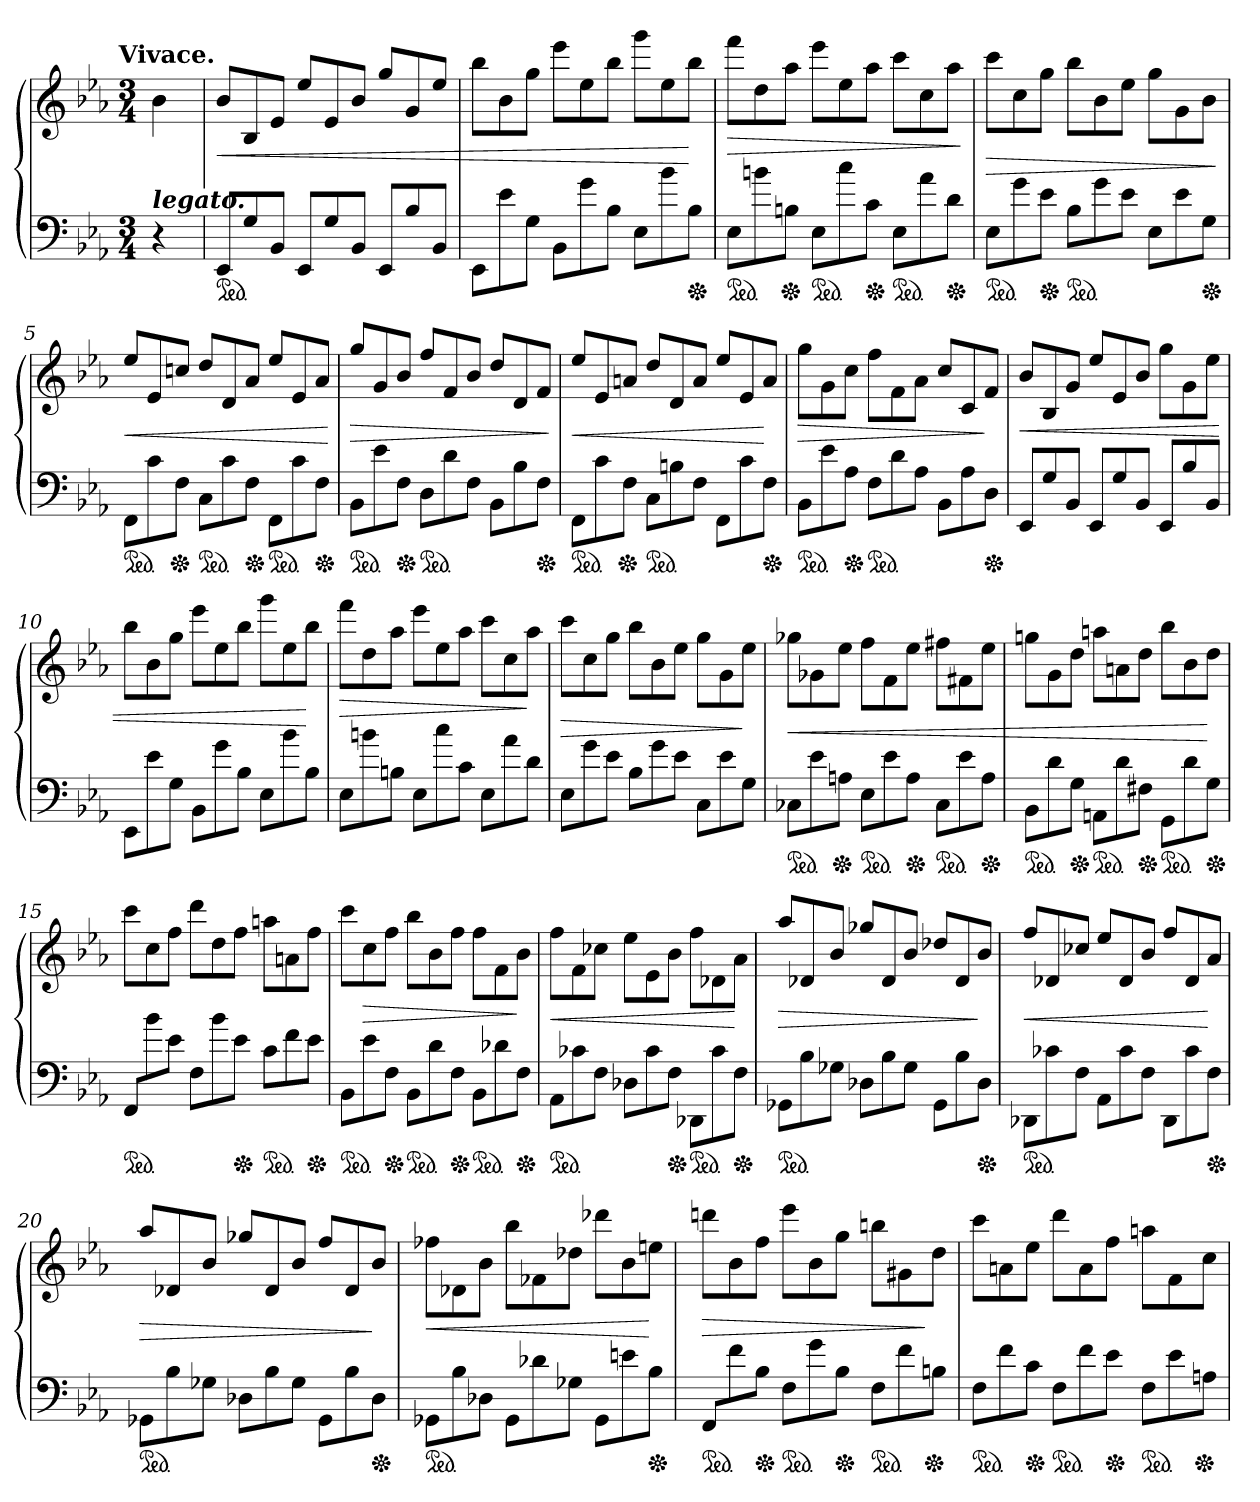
**kern	**kern	**dynam
*part1	*part1	*part1
*staff2	*staff1	*staff1/2
*clefF4	*clefG2	*
*k[b-e-a-]	*k[b-e-a-]	*
*E-:	*E-:	*
!!LO:TX:omd:t=Vivace.
*M3/4	*M3/4	*
*MM178	*MM178	*
=	=	=
!LO:TX:a:Bi:t=legato.	!	!
4r	4b-	.
=1	=1	=1
*Xtuplet	*Xtuplet	*
*ped	*	*
12EE-L	12b-L	<
12G	12B-	.
12BB-J	12e-J	.
12EE-L	12ee-/L	.
12G	12e-	.
12BB-J	12b-J	.
12EE-L	12gg/L	.
12B-	12g	.
12BB-J	12ee-J	.
=2	=2	=2
12EE-/L	12bb-L	.
12e-\	12b-	.
12G\J	12ggJ	.
12BB-/L	12eee-L	.
12g\	12ee-	.
12B-\J	12bb-J	.
12E-L	12gggL	.
12b-	12ee-	.
*Xped	*	*
12B-J	12bb-J	[
=3	=3	=3
*ped	*	*
12E-L	12fffL	>
12bn	12dd	.
*Xped	*	*
12BnJ	12aa-J	.
*ped	*	*
12E-L	12eee-L	.
12cc	12ee-	.
*Xped	*	*
12cJ	12aa-J	.
*ped	*	*
12E-L	12cccL	.
12a-	12cc	.
*Xped	*	*
12dJ	12aa-J	.
.	.	]
=4	=4	=4
*ped	*	*
12E-L	12cccL	>
12g	12cc	.
*Xped	*	*
12e-J	12ggJ	.
*ped	*	*
12B-L	12bb-L	.
12g	12b-	.
12e-J	12ee-J	.
12E-L	12ggL	.
12e-	12g	.
*Xped	*	*
12GJ	12b-J	.
.	.	]
=5	=5	=5
*ped	*	*
12FF/L	12ee-/L	<
12c\	12e-	.
*Xped	*	*
12F\J	12ccnJ	.
*ped	*	*
12CL	12ddL	.
12c	12d	.
*Xped	*	*
12FJ	12a-J	.
*ped	*	*
12FF/L	12ee-L	.
12c\	12e-	.
*Xped	*	*
12F\J	12a-J	.
.	.	[
=6	=6	=6
*ped	*	*
12BB-L	12gg/L	>
12e-	12g	.
*Xped	*	*
12FJ	12b-J	.
*ped	*	*
12DL	12ff/L	.
12d	12f	.
12FJ	12b-J	.
12BB-L	12ddL	.
12B-	12d	.
*Xped	*	*
12FJ	12fJ	.
.	.	]
=7	=7	=7
*ped	*	*
12FF/L	12ee-L	<
12c\	12e-	.
*Xped	*	*
12F\J	12anJ	.
*ped	*	*
12CL	12ddL	.
12Bn	12d	.
12FJ	12aJ	.
12FF/L	12ee-L	.
12c\	12e-	.
*Xped	*	*
12F\J	12aJ	[
=8	=8	=8
*ped	*	*
12BB-L	12ggL	>
12e-	12g	.
*Xped	*	*
12A-J	12ccJ	.
*ped	*	*
12FL	12ffL	.
12d	12f	.
12A-J	12a-J	.
12BB-L	12ccL	.
12A-	12c	.
*Xped	*	*
12DJ	12fJ	]
=9	=9	=9
12EE-L	12b-L	<
12G	12B-	.
12BB-J	12gJ	.
12EE-L	12ee-L	.
12G	12e-	.
12BB-J	12b-J	.
12EE-L	12ggL	.
12B-	12g	.
12BB-J	12ee-J	.
=10	=10	=10
12EE-L	12bb-L	.
12e-	12b-	.
12GJ	12ggJ	.
12BB-L	12eee-L	.
12g	12ee-	.
12B-J	12bb-J	.
12E-L	12gggL	.
12b-	12ee-	.
12B-J	12bb-J	[
=11	=11	=11
12E-L	12fffL	>
12bn	12dd	.
12BnJ	12aa-J	.
12E-L	12eee-L	.
12cc	12ee-	.
12cJ	12aa-J	.
12E-L	12cccL	.
12a-	12cc	.
12dJ	12aa-J	]
=12	=12	=12
12E-L	12cccL	>
12g	12cc	.
12e-J	12ggJ	.
12B-L	12bb-L	.
12g	12b-	.
12e-J	12ee-J	.
12CL	12ggL	.
12e-	12g	.
12GJ	12ee-J	]
=13	=13	=13
*ped	*	*
12C-XL	12gg-XL	<
12e-	12g-X	.
*Xped	*	*
12AnJ	12ee-J	.
*ped	*	*
12E-L	12ffL	.
12e-	12f	.
*Xped	*	*
12AJ	12ee-J	.
*ped	*	*
12C-L	12ff#XL	.
12e-	12f#X	.
*Xped	*	*
12AJ	12ee-J	.
=14	=14	=14
*ped	*	*
12BB-L	12ggnL	.
12d	12g	.
*Xped	*	*
12GJ	12ddJ	.
*ped	*	*
12AAnL	12aanL	.
12d	12an	.
*Xped	*	*
12F#XJ	12ddJ	.
*ped	*	*
12GG/L	12bb-L	.
12d\	12b-	.
*Xped	*	*
12G\J	12ddJ	[
=15	=15	=15
*ped	*	*
12FF/L	12cccL	.
12b-\	12cc	.
12e-\J	12ffJ	.
12FL	12dddL	.
12b-	12dd	.
*Xped	*	*
12e-J	12ffJ	.
*ped	*	*
12cL	12aanL	.
12f	12an	.
*Xped	*	*
12e-J	12ffJ	.
=16	=16	=16
*ped	*	*
12BB-L	12cccL	.
12e-	12cc	>
*Xped	*	*
12FJ	12ffJ	.
*ped	*	*
12BB-L	12bb-L	.
12d	12b-	.
*Xped	*	*
12FJ	12ffJ	.
*ped	*	*
12BB-L	12ffL	.
12d-X	12f	.
*Xped	*	*
12FJ	12b-J	]
=17	=17	=17
*ped	*	*
12AA-L	12ffL	<
12c-X	12f	.
12FJ	12cc-XJ	.
12D-XL	12ee-\L	.
12c-	12e-	.
*Xped	*	*
12FJ	12b-J	.
*ped	*	*
12DD-X/L	12ff\L	.
12c-\	12d-X	.
*Xped	*	*
12F\J	12a-J	[
=18	=18	=18
*ped	*	*
12GG-XL	12aa-/L	>
12B-	12d-X	.
12G-XJ	12b-J	.
12D-XL	12gg-X/L	.
12B-	12d-	.
12G-J	12b-J	.
12GG-L	12dd-X/L	.
12B-	12d-	.
*Xped	*	*
12D-J	12b-J	]
=19	=19	=19
*ped	*	*
12DD-X/L	12ff/L	<
12c-X\	12d-X	.
12F\J	12cc-XJ	.
12AA-L	12ee-L	.
12c-	12d-	.
12FJ	12b-J	.
12DD-/L	12ffL	.
12c-\	12d-	.
*Xped	*	*
12F\J	12a-J	[
=20	=20	=20
*ped	*	*
12GG-XL	12aa-/L	>
12B-	12d-X	.
12G-XJ	12b-J	.
12D-XL	12gg-X/L	.
12B-	12d-	.
12G-J	12b-J	.
12GG-L	12ff/L	.
12B-	12d-	.
*Xped	*	*
12D-J	12b-J	]
=21	=21	=21
*ped	*	*
12GG-XL	12ff-X\L	<
12B-	12d-X	.
12D-XJ	12b-J	.
12GG-L	12bb-L	.
12d-X	12f-X	.
12G-XJ	12dd-XJ	.
12GG-L	12ddd-XL	.
12en	12b-	.
*Xped	*	*
12B-J	12eenJ	[
=22	=22	=22
*ped	*	*
12FF/L	12dddnL	>
12f\	12b-	.
*Xped	*	*
12B-\J	12ffJ	.
*ped	*	*
12FL	12eee-L	.
12g	12b-	.
*Xped	*	*
12B-J	12ggJ	.
*ped	*	*
12FL	12bbnL	.
12f	12g#X	.
*Xped	*	*
12BnJ	12ddJ	]
=23	=23	=23
*ped	*	*
12FL	12cccL	.
12f	12an	.
*Xped	*	*
12cJ	12ee-J	.
*ped	*	*
12FL	12dddL	.
12f	12a	.
*Xped	*	*
12e-J	12ffJ	.
*ped	*	*
12FL	12aanL	.
12e-	12f	.
*Xped	*	*
12AnJ	12ccJ	.
=	=	=
*-	*-	*-
